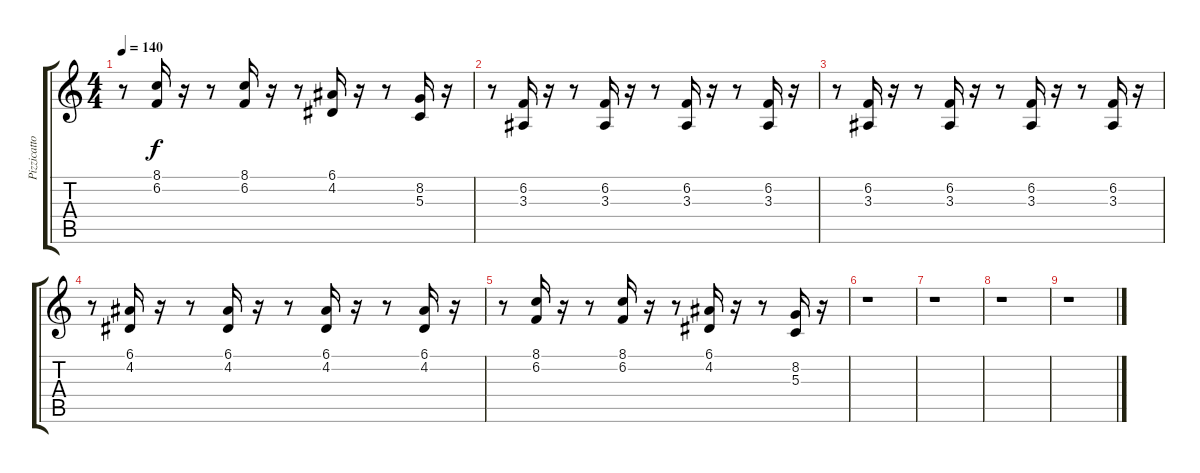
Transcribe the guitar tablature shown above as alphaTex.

\track ("Pizzicatto" "Pizzicatto") {instrument pizzicatostrings}
\staff {score tabs}
\tuning (E4 B3 G3 D3 A2 E2) {hide}
\ts (4 4)
\tempo 140
\clef g2
\ks c
r.8{dy f} (8.1 6.2).16 r.16 r.8 (8.1 6.2).16 r.16 r.8 (6.1 4.2).16 r.16 r.8 (8.2 5.3).16 r.16 |
r.8 (6.2 3.3).16 r.16 r.8 (6.2 3.3).16 r.16 r.8 (6.2 3.3).16 r.16 r.8 (6.2 3.3).16 r.16 |
r.8 (6.2 3.3).16 r.16 r.8 (6.2 3.3).16 r.16 r.8 (6.2 3.3).16 r.16 r.8 (6.2 3.3).16 r.16 |
r.8 (6.1 4.2).16 r.16 r.8 (6.1 4.2).16 r.16 r.8 (6.1 4.2).16 r.16 r.8 (6.1 4.2).16 r.16 |
r.8 (8.1 6.2).16 r.16 r.8 (8.1 6.2).16 r.16 r.8 (6.1 4.2).16 r.16 r.8 (8.2 5.3).16 r.16 |
r.1 |
r.1 |
r.1 |
r.1
